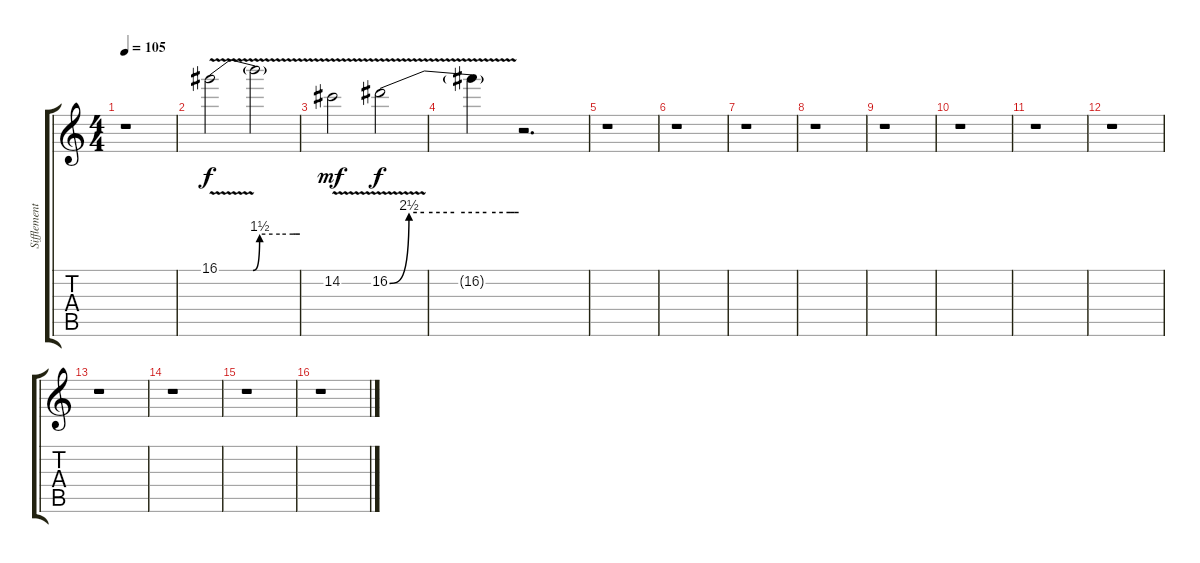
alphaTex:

\track ("Sifflements (?)" "Sifflement") {instrument whistle}
\staff {score tabs}
\tuning (E5 B4 G4 D4 A3 E3) {hide}
\ts (4 4)
\tempo 105
\clef g2
\ks c
r.1{dy f instrument whistle} |
16.1{be (custom 0 0 21 0 25 0 30 6 45 6 55 6 57 6 60 6) v}.2 16.1{t}.2 |
14.2{v}.2{dy mf} 16.2{be (custom 0 0 9 10 16 10 30 10 45 10 56 10 58 10 60 10) v}.2{dy f} |
16.2{t}.4{volume 3} r.2{d} |
r.1 |
r.1 |
r.1 |
r.1 |
r.1 |
r.1 |
r.1 |
r.1 |
r.1 |
r.1 |
r.1 |
r.1
